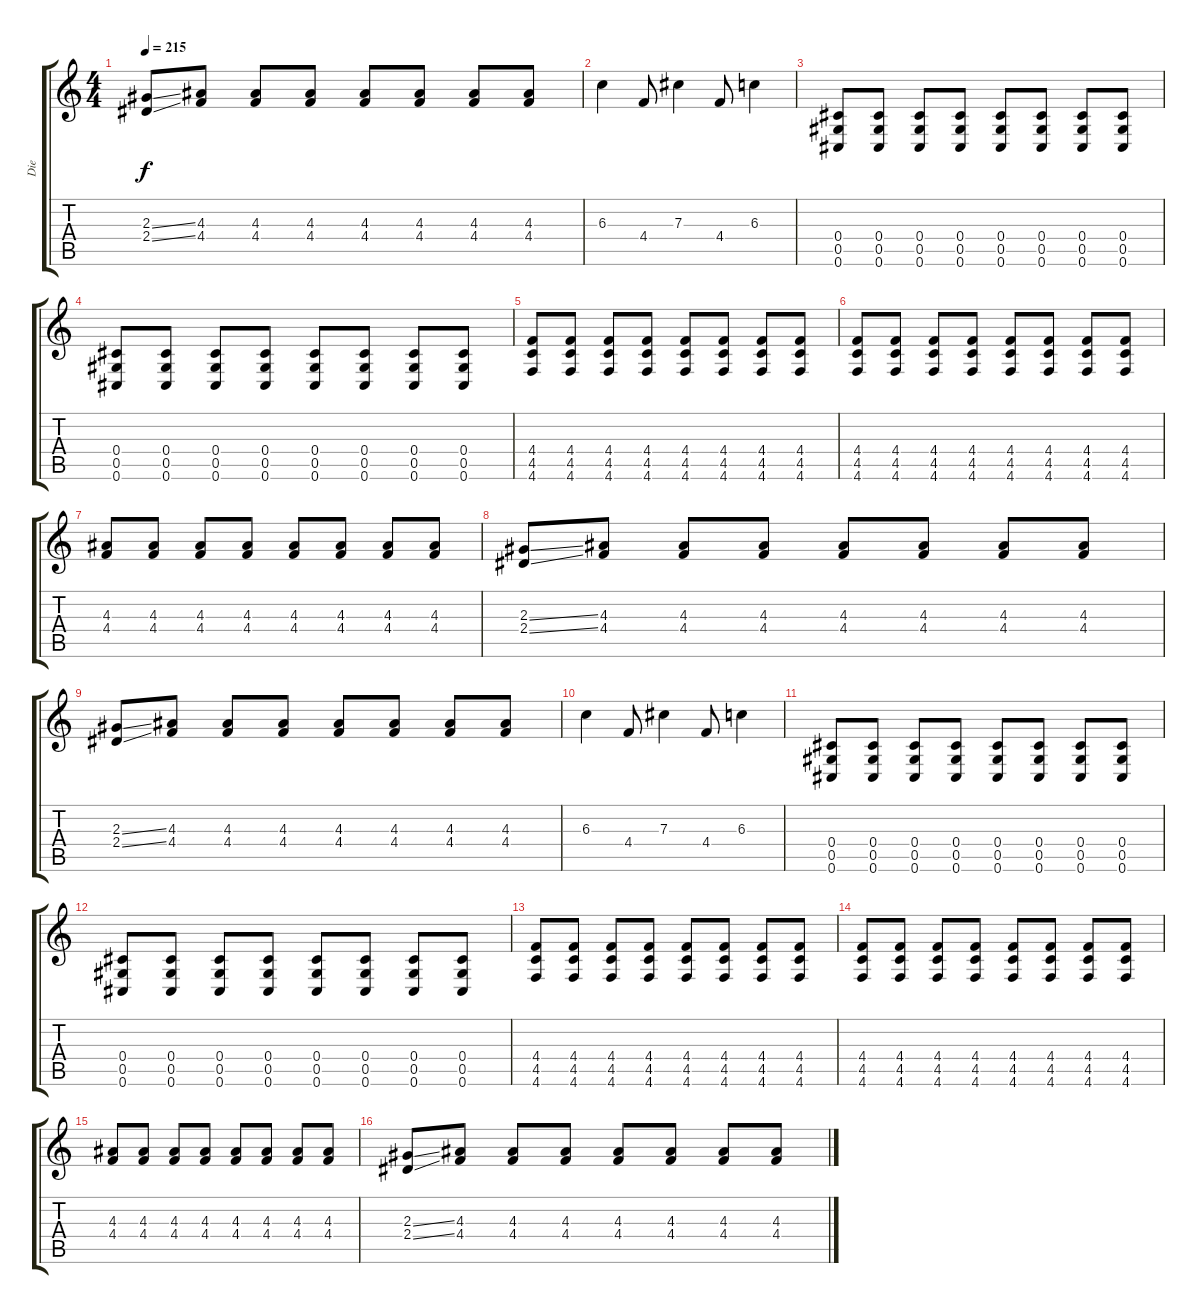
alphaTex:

\track ("Die" "Die") {instrument distortionguitar}
\staff {score tabs}
\tuning (Eb4 Bb3 Gb3 Db3 Ab2 Db2) {hide}
\ts (4 4)
\tempo 215
\clef g2
\ks aminor
(2.3{ss} 2.4{ss}).8{dy f} (4.3 4.4).8 (4.3 4.4).8 (4.3 4.4).8 (4.3 4.4).8 (4.3 4.4).8 (4.3 4.4).8 (4.3 4.4).8 |
6.3.4 4.4.8 7.3.4 4.4.8 6.3.4 |
(0.4 0.5 0.6).8 (0.4 0.5 0.6).8 (0.4 0.5 0.6).8 (0.4 0.5 0.6).8 (0.4 0.5 0.6).8 (0.4 0.5 0.6).8 (0.4 0.5 0.6).8 (0.4 0.5 0.6).8 |
(0.4 0.5 0.6).8 (0.4 0.5 0.6).8 (0.4 0.5 0.6).8 (0.4 0.5 0.6).8 (0.4 0.5 0.6).8 (0.4 0.5 0.6).8 (0.4 0.5 0.6).8 (0.4 0.5 0.6).8 |
(4.4 4.5 4.6).8 (4.4 4.5 4.6).8 (4.4 4.5 4.6).8 (4.4 4.5 4.6).8 (4.4 4.5 4.6).8 (4.4 4.5 4.6).8 (4.4 4.5 4.6).8 (4.4 4.5 4.6).8 |
(4.4 4.5 4.6).8 (4.4 4.5 4.6).8 (4.4 4.5 4.6).8 (4.4 4.5 4.6).8 (4.4 4.5 4.6).8 (4.4 4.5 4.6).8 (4.4 4.5 4.6).8 (4.4 4.5 4.6).8 |
(4.3 4.4).8 (4.3 4.4).8 (4.3 4.4).8 (4.3 4.4).8 (4.3 4.4).8 (4.3 4.4).8 (4.3 4.4).8 (4.3 4.4).8 |
(2.3{ss} 2.4{ss}).8 (4.3 4.4).8 (4.3 4.4).8 (4.3 4.4).8 (4.3 4.4).8 (4.3 4.4).8 (4.3 4.4).8 (4.3 4.4).8 |
(2.3{ss} 2.4{ss}).8 (4.3 4.4).8 (4.3 4.4).8 (4.3 4.4).8 (4.3 4.4).8 (4.3 4.4).8 (4.3 4.4).8 (4.3 4.4).8 |
6.3.4 4.4.8 7.3.4 4.4.8 6.3.4 |
(0.4 0.5 0.6).8 (0.4 0.5 0.6).8 (0.4 0.5 0.6).8 (0.4 0.5 0.6).8 (0.4 0.5 0.6).8 (0.4 0.5 0.6).8 (0.4 0.5 0.6).8 (0.4 0.5 0.6).8 |
(0.4 0.5 0.6).8 (0.4 0.5 0.6).8 (0.4 0.5 0.6).8 (0.4 0.5 0.6).8 (0.4 0.5 0.6).8 (0.4 0.5 0.6).8 (0.4 0.5 0.6).8 (0.4 0.5 0.6).8 |
(4.4 4.5 4.6).8 (4.4 4.5 4.6).8 (4.4 4.5 4.6).8 (4.4 4.5 4.6).8 (4.4 4.5 4.6).8 (4.4 4.5 4.6).8 (4.4 4.5 4.6).8 (4.4 4.5 4.6).8 |
(4.4 4.5 4.6).8 (4.4 4.5 4.6).8 (4.4 4.5 4.6).8 (4.4 4.5 4.6).8 (4.4 4.5 4.6).8 (4.4 4.5 4.6).8 (4.4 4.5 4.6).8 (4.4 4.5 4.6).8 |
(4.3 4.4).8 (4.3 4.4).8 (4.3 4.4).8 (4.3 4.4).8 (4.3 4.4).8 (4.3 4.4).8 (4.3 4.4).8 (4.3 4.4).8 |
(2.3{ss} 2.4{ss}).8 (4.3 4.4).8 (4.3 4.4).8 (4.3 4.4).8 (4.3 4.4).8 (4.3 4.4).8 (4.3 4.4).8 (4.3 4.4).8
